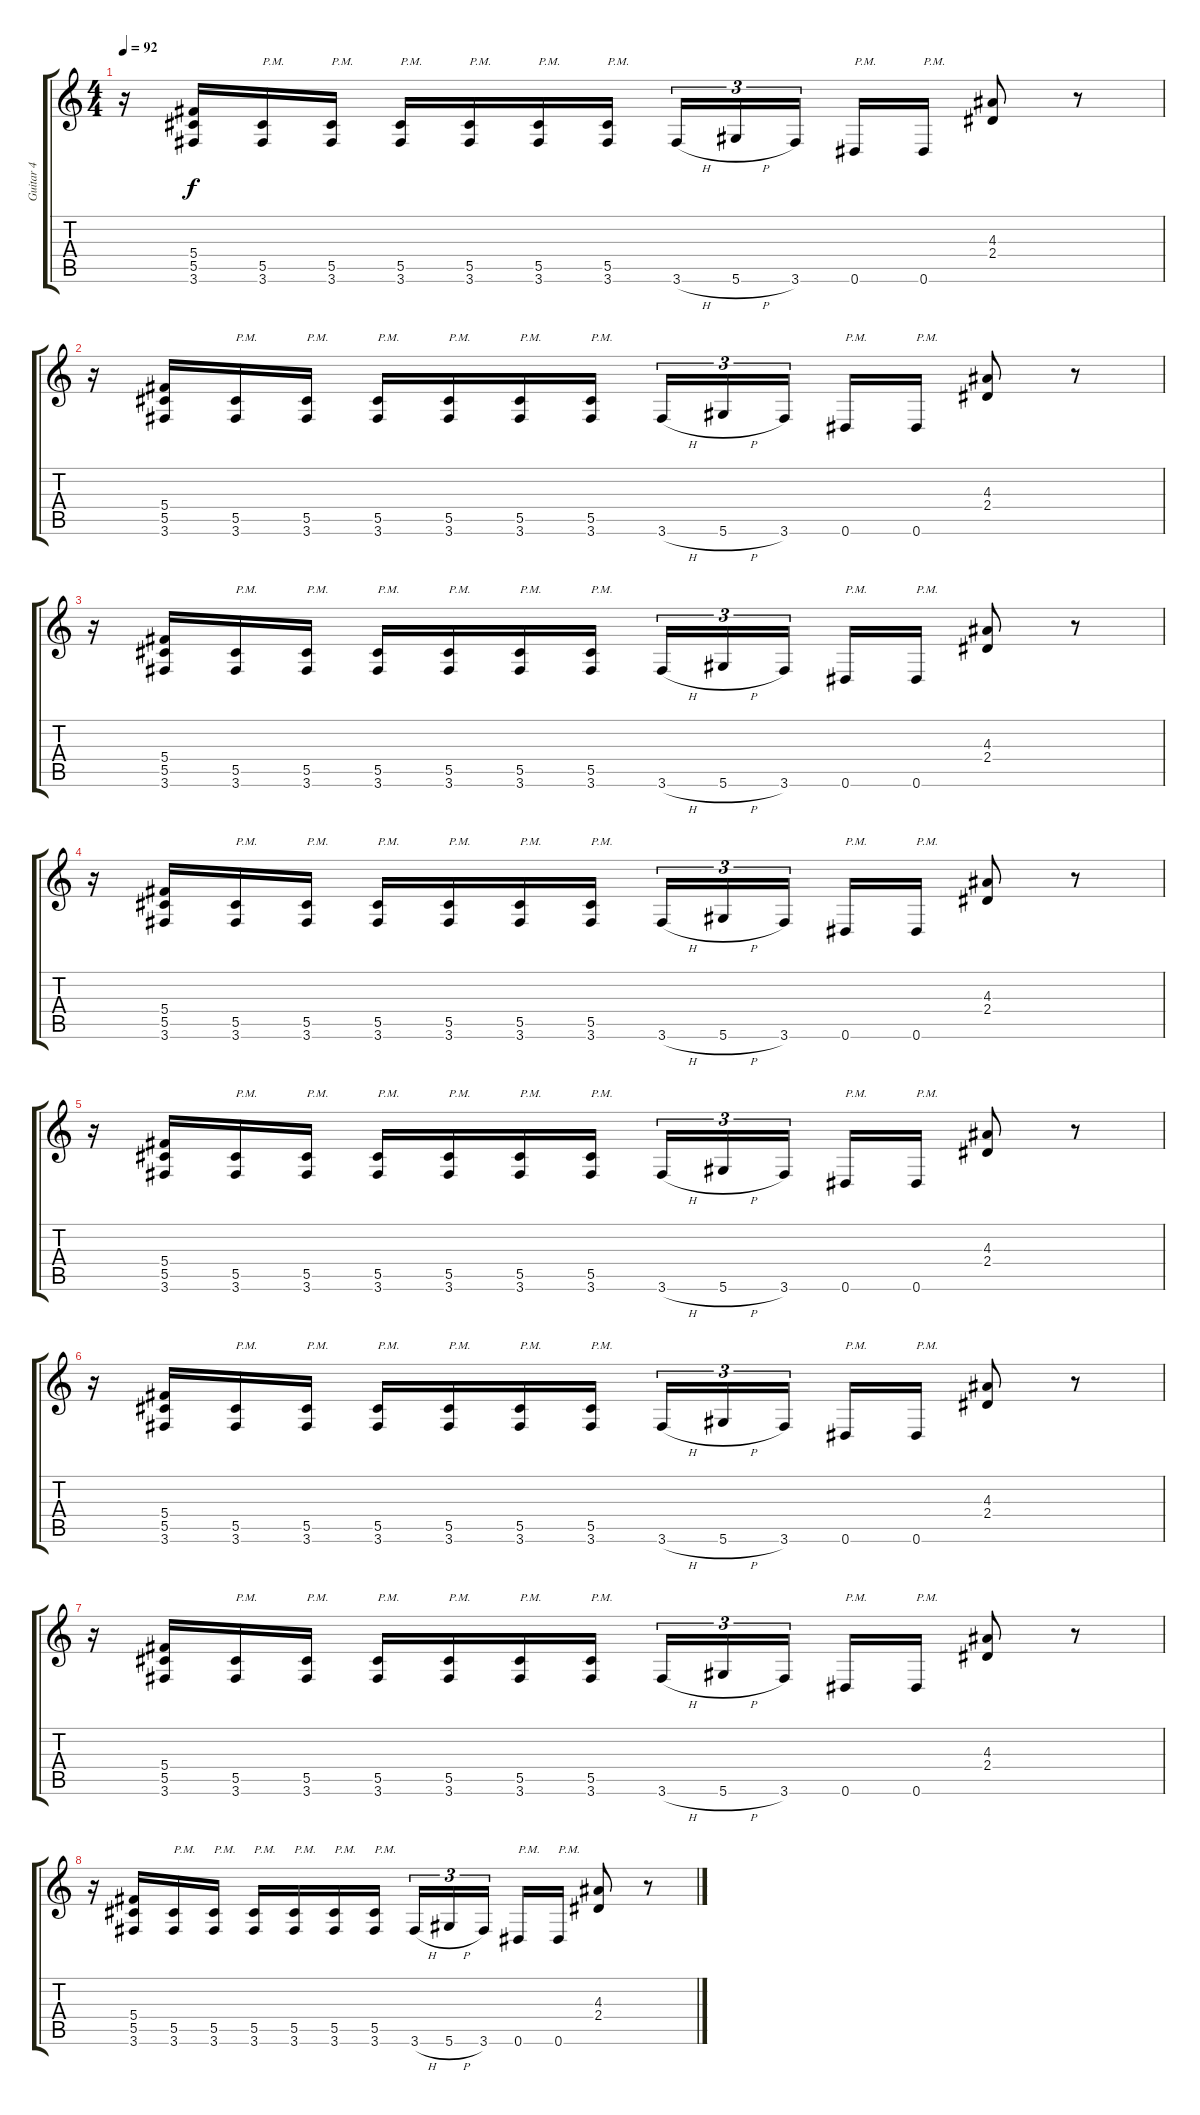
\track ("Guitar 4" "Guitar 4") {instrument distortionguitar}
\staff {score tabs}
\tuning (Eb4 Bb3 Gb3 Db3 Ab2 Eb2) {hide}
\ts (4 4)
\tempo 92
\clef g2
\ks c
r.16{dy f} (5.4 5.5 3.6).16 (5.5 3.6).16{txt "P.M."} (5.5 3.6).16{txt "P.M."} (5.5 3.6).16{txt "P.M."} (5.5 3.6).16{txt "P.M."} (5.5 3.6).16{txt "P.M."} (5.5 3.6).16{txt "P.M."} 3.6{h}.16{tu (3 2)} 5.6{h}.16{tu (3 2)} 3.6.16{tu (3 2)} 0.6.16{txt "P.M."} 0.6.16{txt "P.M."} (4.3 2.4).8 r.8 |
r.16 (5.4 5.5 3.6).16 (5.5 3.6).16{txt "P.M."} (5.5 3.6).16{txt "P.M."} (5.5 3.6).16{txt "P.M."} (5.5 3.6).16{txt "P.M."} (5.5 3.6).16{txt "P.M."} (5.5 3.6).16{txt "P.M."} 3.6{h}.16{tu (3 2)} 5.6{h}.16{tu (3 2)} 3.6.16{tu (3 2)} 0.6.16{txt "P.M."} 0.6.16{txt "P.M."} (4.3 2.4).8 r.8 |
r.16 (5.4 5.5 3.6).16 (5.5 3.6).16{txt "P.M."} (5.5 3.6).16{txt "P.M."} (5.5 3.6).16{txt "P.M."} (5.5 3.6).16{txt "P.M."} (5.5 3.6).16{txt "P.M."} (5.5 3.6).16{txt "P.M."} 3.6{h}.16{tu (3 2)} 5.6{h}.16{tu (3 2)} 3.6.16{tu (3 2)} 0.6.16{txt "P.M."} 0.6.16{txt "P.M."} (4.3 2.4).8 r.8 |
r.16 (5.4 5.5 3.6).16 (5.5 3.6).16{txt "P.M."} (5.5 3.6).16{txt "P.M."} (5.5 3.6).16{txt "P.M."} (5.5 3.6).16{txt "P.M."} (5.5 3.6).16{txt "P.M."} (5.5 3.6).16{txt "P.M."} 3.6{h}.16{tu (3 2)} 5.6{h}.16{tu (3 2)} 3.6.16{tu (3 2)} 0.6.16{txt "P.M."} 0.6.16{txt "P.M."} (4.3 2.4).8 r.8 |
r.16 (5.4 5.5 3.6).16 (5.5 3.6).16{txt "P.M."} (5.5 3.6).16{txt "P.M."} (5.5 3.6).16{txt "P.M."} (5.5 3.6).16{txt "P.M."} (5.5 3.6).16{txt "P.M."} (5.5 3.6).16{txt "P.M."} 3.6{h}.16{tu (3 2)} 5.6{h}.16{tu (3 2)} 3.6.16{tu (3 2)} 0.6.16{txt "P.M."} 0.6.16{txt "P.M."} (4.3 2.4).8 r.8 |
r.16 (5.4 5.5 3.6).16 (5.5 3.6).16{txt "P.M."} (5.5 3.6).16{txt "P.M."} (5.5 3.6).16{txt "P.M."} (5.5 3.6).16{txt "P.M."} (5.5 3.6).16{txt "P.M."} (5.5 3.6).16{txt "P.M."} 3.6{h}.16{tu (3 2)} 5.6{h}.16{tu (3 2)} 3.6.16{tu (3 2)} 0.6.16{txt "P.M."} 0.6.16{txt "P.M."} (4.3 2.4).8 r.8 |
r.16 (5.4 5.5 3.6).16 (5.5 3.6).16{txt "P.M."} (5.5 3.6).16{txt "P.M."} (5.5 3.6).16{txt "P.M."} (5.5 3.6).16{txt "P.M."} (5.5 3.6).16{txt "P.M."} (5.5 3.6).16{txt "P.M."} 3.6{h}.16{tu (3 2)} 5.6{h}.16{tu (3 2)} 3.6.16{tu (3 2)} 0.6.16{txt "P.M."} 0.6.16{txt "P.M."} (4.3 2.4).8 r.8 |
r.16 (5.4 5.5 3.6).16 (5.5 3.6).16{txt "P.M."} (5.5 3.6).16{txt "P.M."} (5.5 3.6).16{txt "P.M."} (5.5 3.6).16{txt "P.M."} (5.5 3.6).16{txt "P.M."} (5.5 3.6).16{txt "P.M."} 3.6{h}.16{tu (3 2)} 5.6{h}.16{tu (3 2)} 3.6.16{tu (3 2)} 0.6.16{txt "P.M."} 0.6.16{txt "P.M."} (4.3 2.4).8 r.8
